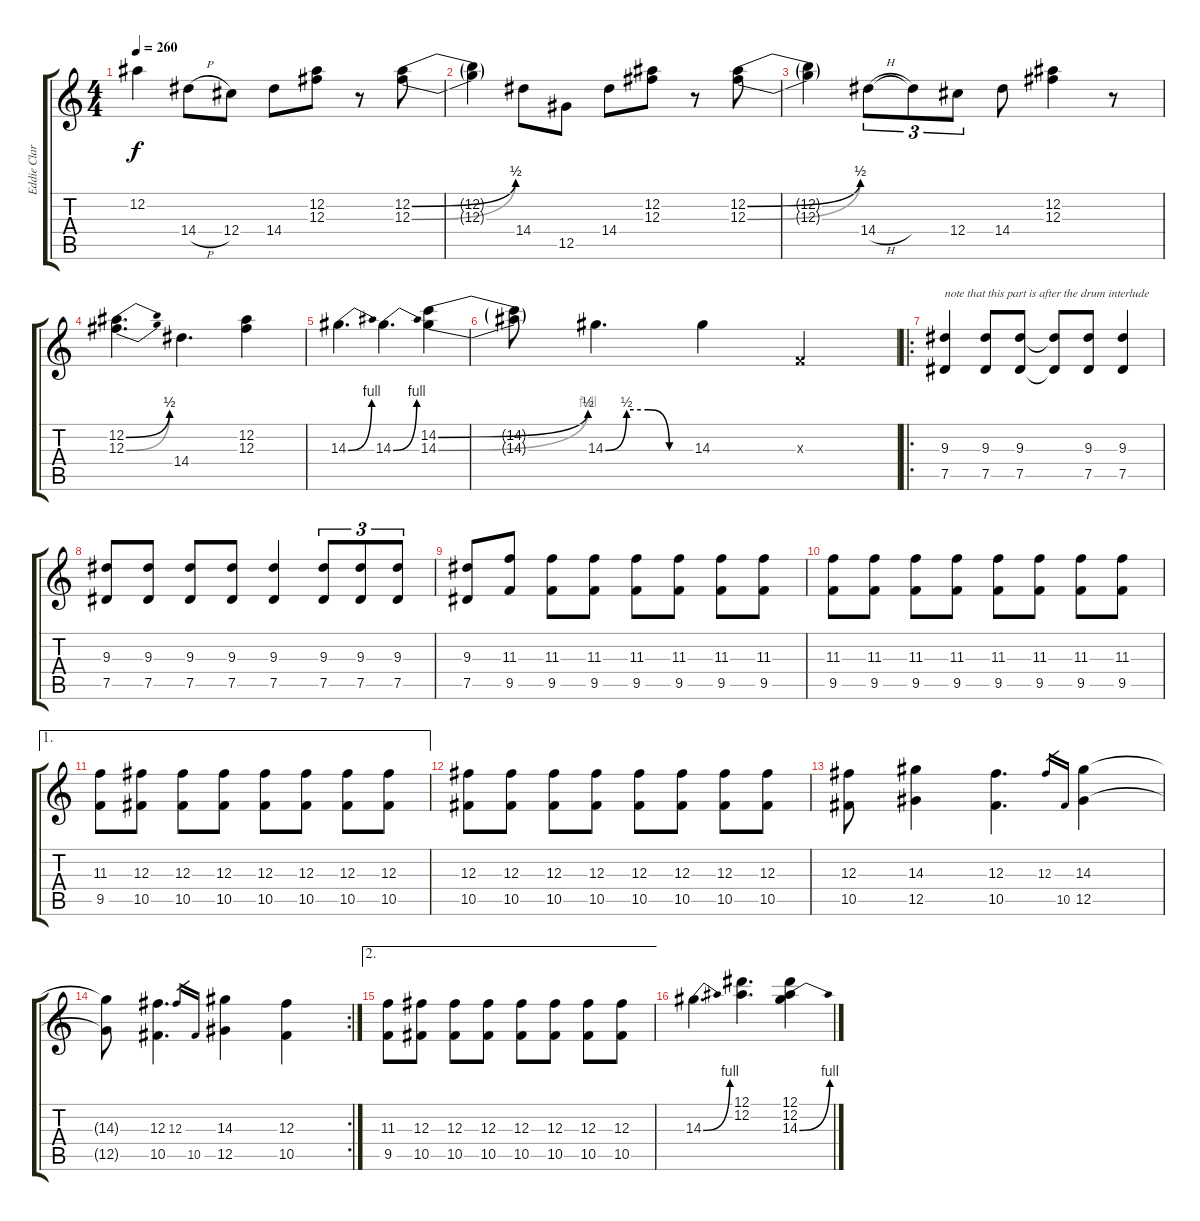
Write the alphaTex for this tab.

\track ("Eddie Clarke-Lead" "Eddie Clar") {instrument distortionguitar}
\staff {score tabs}
\tuning (Eb4 Bb3 Gb3 Db3 Ab2 Eb2) {hide}
\ts (4 4)
\tempo 260
\clef g2
\ks c
12.2.4{dy f} 14.4{h}.8 12.4.8 14.4.8 (12.2 12.3).8 r.8 (12.2{be (bend 0 0 60 2)} 12.3{be (bend 0 0 60 2)}).8 |
(12.2{t} 12.3{t}).4 14.4.8 12.5.8 14.4.8 (12.2 12.3).8 r.8 (12.2{be (bend 0 0 60 2)} 12.3{be (bend 0 0 60 2)}).8 |
(12.2{t} 12.3{t}).4 14.4{h}.8{tu (3 2)} 14.4{t}.8{tu (3 2)} 12.4.8{tu (3 2)} 14.4.8 (12.2 12.3).4 r.8 |
(12.2{be (bend 0 0 60 2)} 12.3{be (bend 0 0 60 2)}).4{d} 14.4.4{d} (12.2 12.3).4 |
14.3{be (bend 0 0 60 4)}.4{d} 14.3{be (bend 0 0 60 4)}.4{d} (14.2{be (bend 0 0 60 2)} 14.3{be (bend 0 0 60 4)}).4 |
(14.2{t} 14.3{t}).8 14.3{be (custom 0 0 15 2 30 2 45 0 60 0)}.4{d} 14.3.4 -1.3{x}.4 |
\ro
(9.3 7.5).4{txt "note that this part is after the drum interlude "} (9.3 7.5).8 (9.3 7.5).8 (9.3{t} 7.5{t}).8 (9.3 7.5).8 (9.3 7.5).4 |
(9.3 7.5).8 (9.3 7.5).8 (9.3 7.5).8 (9.3 7.5).8 (9.3 7.5).4 (9.3 7.5).8{tu (3 2)} (9.3 7.5).8{tu (3 2)} (9.3 7.5).8{tu (3 2)} |
(9.3 7.5).8 (11.3 9.5).8 (11.3 9.5).8 (11.3 9.5).8 (11.3 9.5).8 (11.3 9.5).8 (11.3 9.5).8 (11.3 9.5).8 |
(11.3 9.5).8 (11.3 9.5).8 (11.3 9.5).8 (11.3 9.5).8 (11.3 9.5).8 (11.3 9.5).8 (11.3 9.5).8 (11.3 9.5).8 |
\ae 1
(11.3 9.5).8 (12.3 10.5).8 (12.3 10.5).8 (12.3 10.5).8 (12.3 10.5).8 (12.3 10.5).8 (12.3 10.5).8 (12.3 10.5).8 |
(12.3 10.5).8 (12.3 10.5).8 (12.3 10.5).8 (12.3 10.5).8 (12.3 10.5).8 (12.3 10.5).8 (12.3 10.5).8 (12.3 10.5).8 |
(12.3 10.5).8 (14.3 12.5).4 (12.3 10.5).4{d} 12.3.16{gr} 10.5.16{gr} (14.3 12.5).4 |
\rc 2
(14.3{t} 12.5{t}).8 (12.3 10.5).4{d} 12.3.16{gr} 10.5.16{gr} (14.3 12.5).4 (12.3 10.5).4 |
\ae 2
(11.3 9.5).8 (12.3 10.5).8 (12.3 10.5).8 (12.3 10.5).8 (12.3 10.5).8 (12.3 10.5).8 (12.3 10.5).8 (12.3 10.5).8 |
14.3{be (bend 0 0 60 4)}.4{d} (12.1 12.2).4{d} (12.1 12.2 14.3{be (bend 0 0 60 4)}).4
